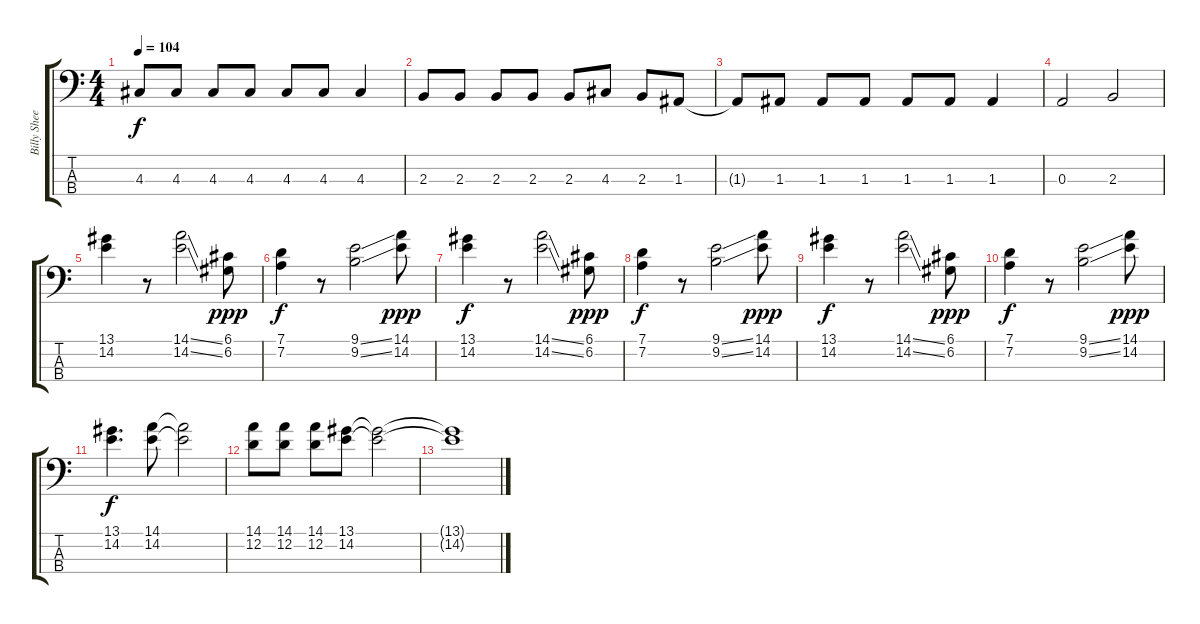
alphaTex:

\track ("Billy Sheehan" "Billy Shee") {instrument electricbassfinger}
\staff {score tabs}
\tuning (G2 D2 A1 E1) {hide}
\ts (4 4)
\tempo 104
\clef f4
\ks c
4.3.8{dy f} 4.3.8 4.3.8 4.3.8 4.3.8 4.3.8 4.3.4 |
2.3.8 2.3.8 2.3.8 2.3.8 2.3.8 4.3.8 2.3.8 1.3.8 |
1.3{t}.8 1.3.8 1.3.8 1.3.8 1.3.8 1.3.8 1.3.4 |
0.3.2 2.3.2 |
(13.1 14.2).4 r.8 (14.1{ss} 14.2{ss}).2 (6.1 6.2).8{dy ppp} |
(7.1 7.2).4{dy f} r.8 (9.1{ss} 9.2{ss}).2 (14.1 14.2).8{dy ppp} |
(13.1 14.2).4{dy f} r.8 (14.1{ss} 14.2{ss}).2 (6.1 6.2).8{dy ppp} |
(7.1 7.2).4{dy f} r.8 (9.1{ss} 9.2{ss}).2 (14.1 14.2).8{dy ppp} |
(13.1 14.2).4{dy f} r.8 (14.1{ss} 14.2{ss}).2 (6.1 6.2).8{dy ppp} |
(7.1 7.2).4{dy f} r.8 (9.1{ss} 9.2{ss}).2 (14.1 14.2).8{dy ppp} |
(13.1 14.2).4{d dy f} (14.1 14.2).8 (14.1{t} 14.2{t}).2 |
(14.1 12.2).8 (14.1 12.2).8 (14.1 12.2).8 (13.1 14.2).8 (13.1{t} 14.2{t}).2 |
(13.1{t} 14.2{t}).1
